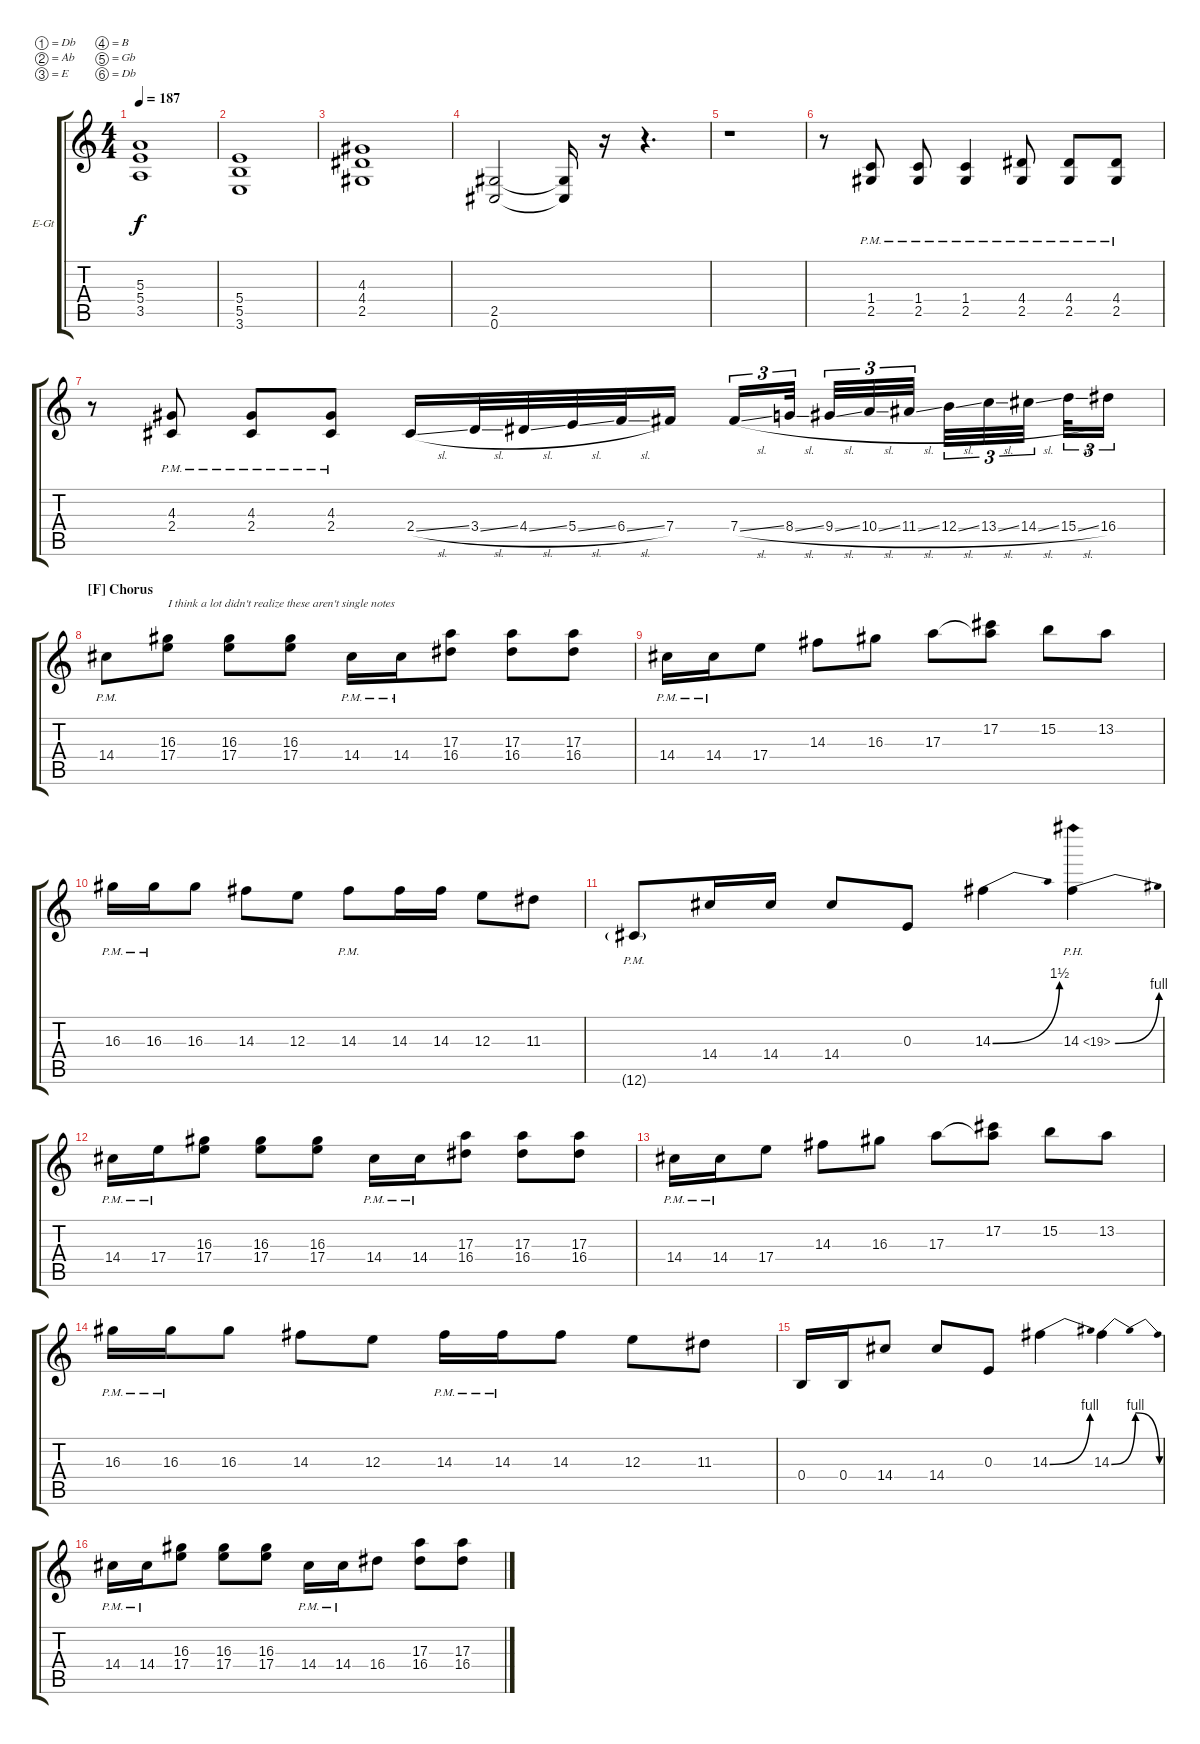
\defaultSystemsLayout 4
\bracketExtendMode groupsimilarinstruments
\firstSystemTrackNameOrientation horizontal
\otherSystemsTrackNameOrientation horizontal
\track ("Right Guitar (Main)" "E-Gt") {instrument distortionguitar}
\staff {score tabs}
\tuning (Db4 Ab3 E3 B2 Gb2 Db2)
\ts (4 4)
\tempo 187
\clef g2
\ks c
(3.5{t} 5.4{t} 5.3{t}).1{dy f} |
(3.6 5.5 5.4).1 |
(2.5 4.4 4.3).1 |
(0.6 2.5).2 (0.6{t} 2.5{t}).16 r.16 r.4{d} |
r.1 |
r.8 (2.5{pm} 1.4{pm}).8 (2.5{pm} 1.4{pm}).8 (2.5{pm} 1.4{pm}).4 (4.4{pm} 2.5{pm}).8 (4.4{pm} 2.5{pm}).8 (4.4{pm} 2.5{pm}).8 |
r.8 (4.3{pm} 2.4{pm}).8 (4.3{pm} 2.4{pm}).8 (4.3{pm} 2.4{pm}).8 2.4{sl}.16 3.4{sl}.32 4.4{sl}.32 5.4{sl}.32 6.4{sl}.32 7.4.16 7.4{sl}.16{tu (3 2)} 8.4{sl}.32{tu (3 2)} 9.4{sl}.32{tu (3 2)} 10.4{sl}.32{tu (3 2)} 11.4{sl}.32{tu (3 2)} 12.4{sl}.32{tu (3 2)} 13.4{sl}.32{tu (3 2)} 14.4{sl}.32{tu (3 2)} 15.4{sl}.32{tu (3 2)} 16.4.16{tu (3 2)} |
\section ("F" "Chorus")
14.4{pm}.8 (16.3 17.4).8{txt "I think a lot didn't realize these aren't single notes"} (16.3 17.4).8 (16.3 17.4).8 14.4{pm}.16 14.4{pm}.16 (17.3 16.4).8 (17.3 16.4).8 (17.3 16.4).8 |
14.4{pm}.16 14.4{pm}.16 17.4.8 14.3.8 16.3.8 17.3.8 (17.2 17.3{t}).8 15.2.8 13.2.8 |
16.3{pm}.16 16.3{pm}.16 16.3.8 14.3.8 12.3.8 14.3{pm}.8 14.3.16 14.3.16 12.3.8 11.3.8 |
12.6{g pm}.8 14.4.16 14.4.16 14.4.8 0.3.8 14.3{be (bend 0 0 30 6)}.4 14.3{be (bend 17.4 0 33.6 4) ph 5}.4 |
14.4{pm}.16 17.4{pm}.16 (16.3 17.4).8 (16.3 17.4).8 (16.3 17.4).8 14.4{pm}.16 14.4{pm}.16 (17.3 16.4).8 (17.3 16.4).8 (17.3 16.4).8 |
14.4{pm}.16 14.4{pm}.16 17.4.8 14.3.8 16.3.8 17.3.8 (17.2 17.3{t}).8 15.2.8 13.2.8 |
16.3{pm}.16 16.3{pm}.16 16.3.8 14.3.8 12.3.8 14.3{pm}.16 14.3{pm}.16 14.3.8 12.3.8 11.3.8 |
0.4.16 0.4.16 14.4.8 14.4.8 0.3.8 14.3{be (bend 0 0 15 4)}.4 14.3{be (bendrelease 12.6 0 21.599999999999998 4 33.6 4 42.6 0)}.4 |
14.4{pm}.16 14.4{pm}.16 (17.4 16.3).8 (16.3 17.4).8 (16.3 17.4).8 14.4{pm}.16 14.4{pm}.16 16.4.8 (17.3 16.4).8 (17.3 16.4).8
